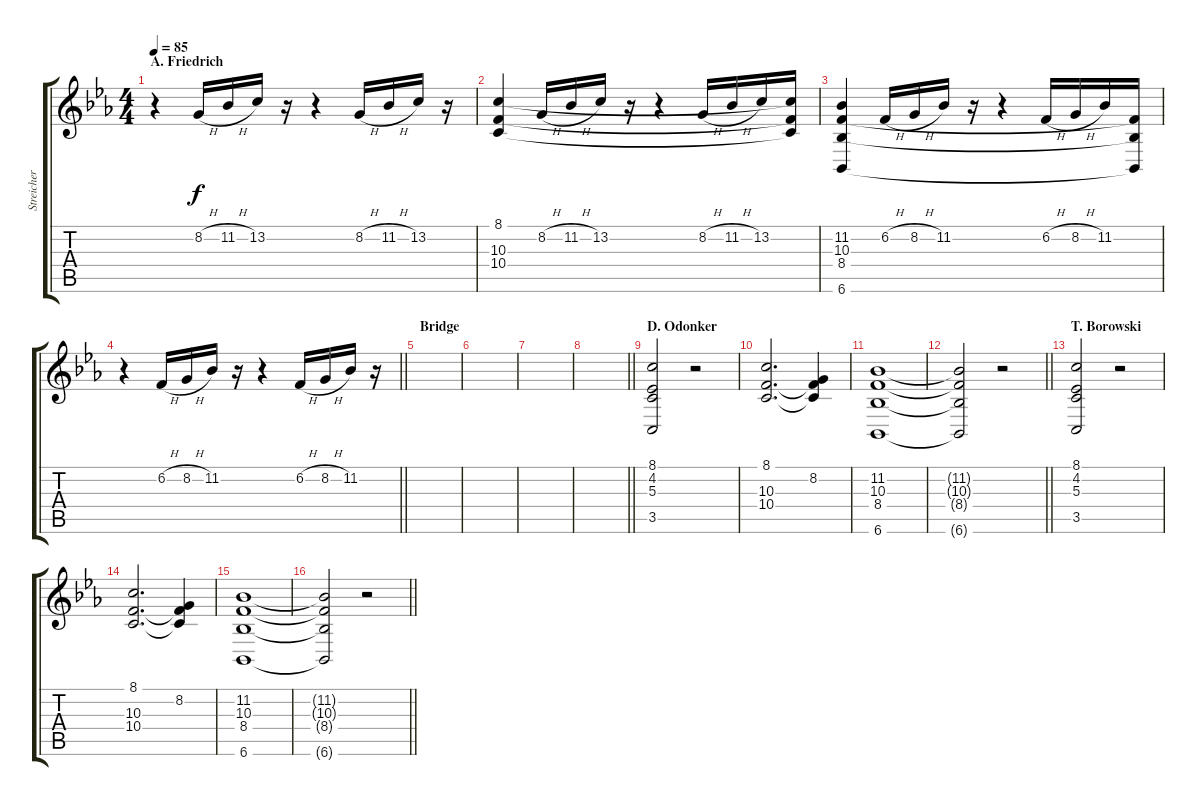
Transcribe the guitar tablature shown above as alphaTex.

\track ("Streicher" "Streicher") {instrument synthstrings2}
\staff {score tabs}
\tuning (E4 B3 G3 D3 A2 E2) {hide}
\ts (4 4)
\section ("" "A. Friedrich")
\tempo 85
\clef g2
\ks cminor
r.4{dy f} 8.2{h}.16 11.2{h}.16 13.2.16 r.16 r.4 8.2{h}.16 11.2{h}.16 13.2.16 r.16 |
(8.1 10.3 10.4).4 8.2{h}.16 11.2{h}.16 13.2.16 r.16 r.4 8.2{h}.16 11.2{h}.16 13.2.16 (8.1{t} 10.3{t} 10.4{t}).16 |
(11.2 10.3 8.4 6.6).4 6.2{h}.16 8.2{h}.16 11.2.16 r.16 r.4 6.2{h}.16 8.2{h}.16 11.2.16 (10.3{t} 8.4{t} 6.6{t}).16 |
\barLineRight lightlight
r.4 6.2{h}.16 8.2{h}.16 11.2.16 r.16 r.4 6.2{h}.16 8.2{h}.16 11.2.16 r.16 |
\section ("" "Bridge")
|
|
|
\barLineRight lightlight
|
\section ("" "D. Odonker")
(8.1 4.2 5.3 3.5).2 r.2{volume 0} |
(8.1 10.3 10.4).2{d volume 10} (8.2 10.3{t} 10.4{t}).4 |
(11.2 10.3 8.4 6.6).1{volume 0} |
\barLineRight lightlight
(11.2{t} 10.3{t} 8.4{t} 6.6{t}).2 r.2 |
\section ("" "T. Borowski")
(8.1 4.2 5.3 3.5).2 r.2{volume 0} |
(8.1 10.3 10.4).2{d volume 10} (8.2 10.3{t} 10.4{t}).4 |
(11.2 10.3 8.4 6.6).1{volume 0} |
\barLineRight lightlight
(11.2{t} 10.3{t} 8.4{t} 6.6{t}).2 r.2
